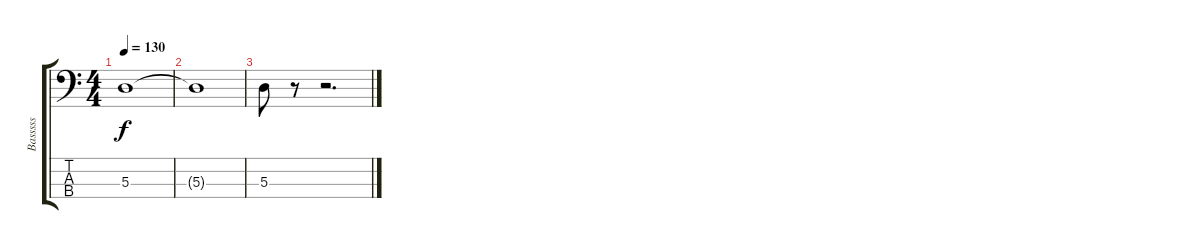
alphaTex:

\track ("Basssss" "Basssss") {instrument electricbassfinger}
\staff {score tabs}
\tuning (G2 D2 A1 E1) {hide}
\ts (4 4)
\tempo 130
\clef f4
\ks c
5.3.1{dy f} |
5.3{t}.1 |
5.3.8 r.8 r.2{d}
